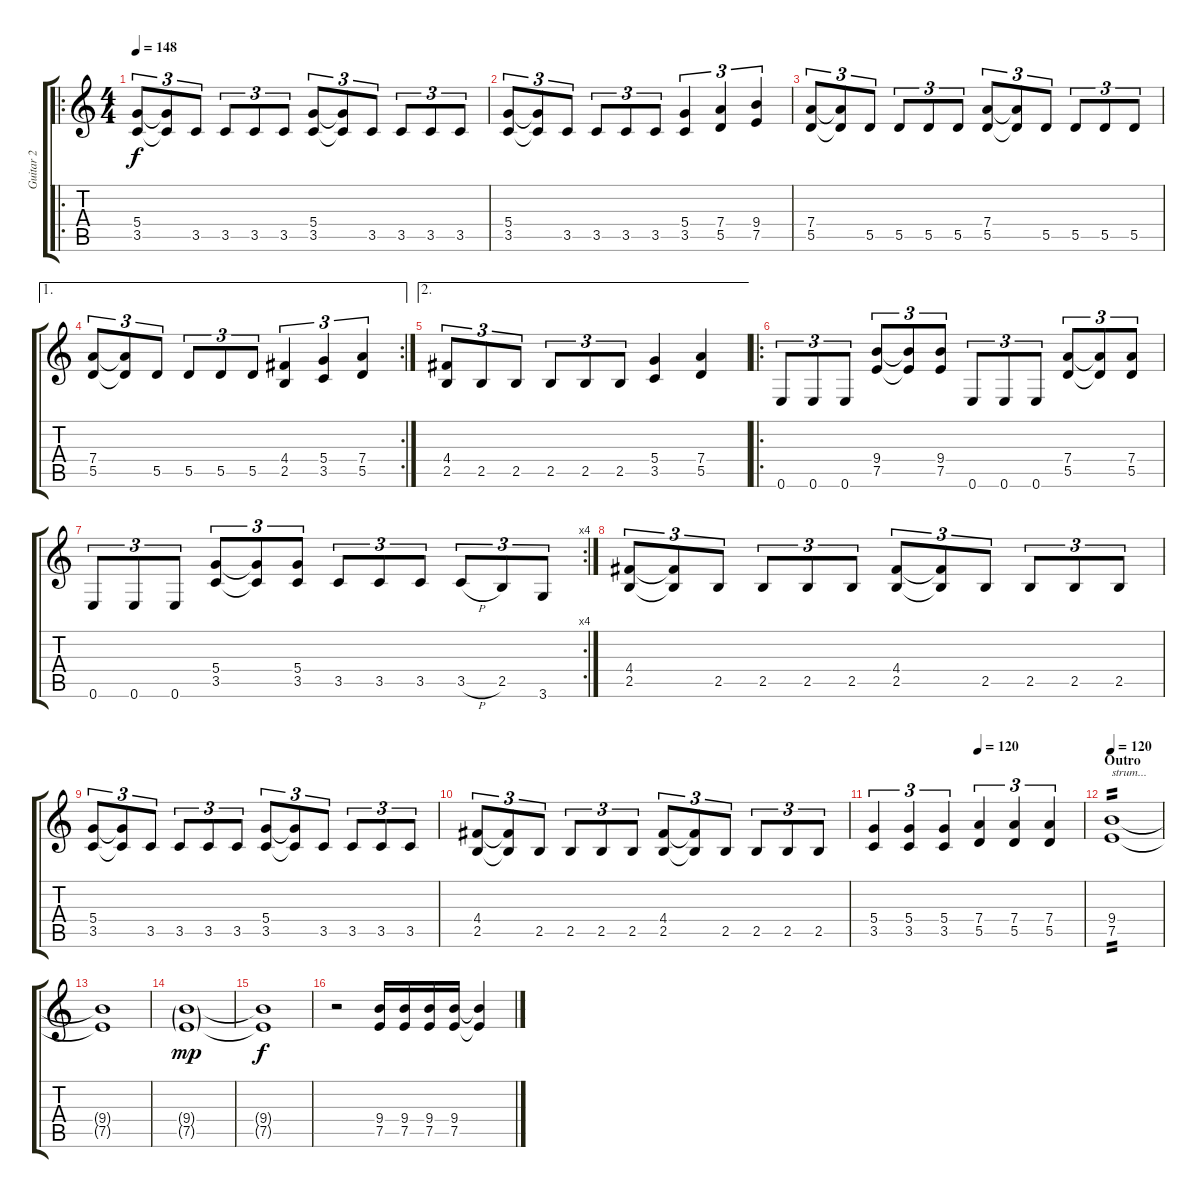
\track ("Guitar 2" "Guitar 2") {instrument overdrivenguitar}
\staff {score tabs}
\tuning (E4 B3 G3 D3 A2 E2) {hide}
\ro
\ts (4 4)
\tempo 148
\clef g2
\ks c
(5.4 3.5).8{tu (3 2) dy f} (5.4{t} 3.5{t}).8{tu (3 2)} 3.5.8{tu (3 2)} 3.5.8{tu (3 2)} 3.5.8{tu (3 2)} 3.5.8{tu (3 2)} (5.4 3.5).8{tu (3 2)} (5.4{t} 3.5{t}).8{tu (3 2)} 3.5.8{tu (3 2)} 3.5.8{tu (3 2)} 3.5.8{tu (3 2)} 3.5.8{tu (3 2)} |
(5.4 3.5).8{tu (3 2)} (5.4{t} 3.5{t}).8{tu (3 2)} 3.5.8{tu (3 2)} 3.5.8{tu (3 2)} 3.5.8{tu (3 2)} 3.5.8{tu (3 2)} (5.4 3.5).4{tu (3 2)} (7.4 5.5).4{tu (3 2)} (9.4 7.5).4{tu (3 2)} |
(7.4 5.5).8{tu (3 2)} (7.4{t} 5.5{t}).8{tu (3 2)} 5.5.8{tu (3 2)} 5.5.8{tu (3 2)} 5.5.8{tu (3 2)} 5.5.8{tu (3 2)} (7.4 5.5).8{tu (3 2)} (7.4{t} 5.5{t}).8{tu (3 2)} 5.5.8{tu (3 2)} 5.5.8{tu (3 2)} 5.5.8{tu (3 2)} 5.5.8{tu (3 2)} |
\ae 1
\rc 2
(7.4 5.5).8{tu (3 2)} (7.4{t} 5.5{t}).8{tu (3 2)} 5.5.8{tu (3 2)} 5.5.8{tu (3 2)} 5.5.8{tu (3 2)} 5.5.8{tu (3 2)} (4.4 2.5).4{tu (3 2)} (5.4 3.5).4{tu (3 2)} (7.4 5.5).4{tu (3 2)} |
\ae 2
(4.4 2.5).8{tu (3 2)} 2.5.8{tu (3 2)} 2.5.8{tu (3 2)} 2.5.8{tu (3 2)} 2.5.8{tu (3 2)} 2.5.8{tu (3 2)} (5.4 3.5).4 (7.4 5.5).4 |
\ro
0.6.8{tu (3 2)} 0.6.8{tu (3 2)} 0.6.8{tu (3 2)} (9.4 7.5).8{tu (3 2)} (9.4{t} 7.5{t}).8{tu (3 2)} (9.4 7.5).8{tu (3 2)} 0.6.8{tu (3 2)} 0.6.8{tu (3 2)} 0.6.8{tu (3 2)} (7.4 5.5).8{tu (3 2)} (7.4{t} 5.5{t}).8{tu (3 2)} (7.4 5.5).8{tu (3 2)} |
\rc 4
0.6.8{tu (3 2)} 0.6.8{tu (3 2)} 0.6.8{tu (3 2)} (5.4 3.5).8{tu (3 2)} (5.4{t} 3.5{t}).8{tu (3 2)} (5.4 3.5).8{tu (3 2)} 3.5.8{tu (3 2)} 3.5.8{tu (3 2)} 3.5.8{tu (3 2)} 3.5{h}.8{tu (3 2)} 2.5.8{tu (3 2)} 3.6.8{tu (3 2)} |
(4.4 2.5).8{tu (3 2)} (4.4{t} 2.5{t}).8{tu (3 2)} 2.5.8{tu (3 2)} 2.5.8{tu (3 2)} 2.5.8{tu (3 2)} 2.5.8{tu (3 2)} (4.4 2.5).8{tu (3 2)} (4.4{t} 2.5{t}).8{tu (3 2)} 2.5.8{tu (3 2)} 2.5.8{tu (3 2)} 2.5.8{tu (3 2)} 2.5.8{tu (3 2)} |
(5.4 3.5).8{tu (3 2)} (5.4{t} 3.5{t}).8{tu (3 2)} 3.5.8{tu (3 2)} 3.5.8{tu (3 2)} 3.5.8{tu (3 2)} 3.5.8{tu (3 2)} (5.4 3.5).8{tu (3 2)} (5.4{t} 3.5{t}).8{tu (3 2)} 3.5.8{tu (3 2)} 3.5.8{tu (3 2)} 3.5.8{tu (3 2)} 3.5.8{tu (3 2)} |
(4.4 2.5).8{tu (3 2)} (4.4{t} 2.5{t}).8{tu (3 2)} 2.5.8{tu (3 2)} 2.5.8{tu (3 2)} 2.5.8{tu (3 2)} 2.5.8{tu (3 2)} (4.4 2.5).8{tu (3 2)} (4.4{t} 2.5{t}).8{tu (3 2)} 2.5.8{tu (3 2)} 2.5.8{tu (3 2)} 2.5.8{tu (3 2)} 2.5.8{tu (3 2)} |
\tempo (120 0.5)
(5.4 3.5).4{tu (3 2)} (5.4 3.5).4{tu (3 2)} (5.4 3.5).4{tu (3 2)} (7.4 5.5).4{tu (3 2)} (7.4 5.5).4{tu (3 2)} (7.4 5.5).4{tu (3 2)} |
\section ("" "Outro")
\tempo 120
(9.4 7.5).1{txt "strum..." tp 2} |
(9.4{t} 7.5{t}).1 |
(9.4{g} 7.5{g}).1{dy mp} |
(9.4{t} 7.5{t}).1{dy f} |
r.2 (9.4 7.5).16 (9.4 7.5).16 (9.4 7.5).16 (9.4 7.5).16 (9.4{t} 7.5{t}).4
